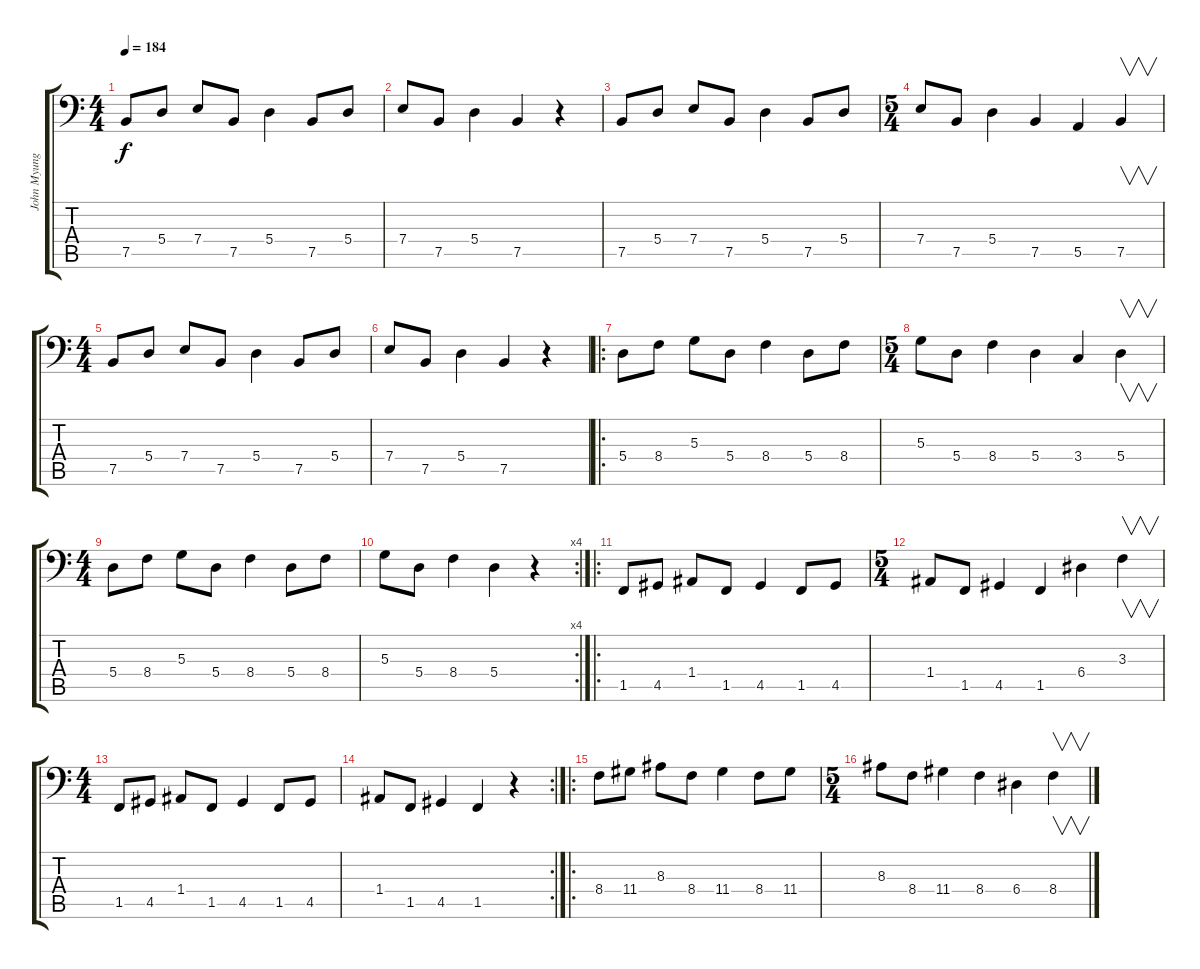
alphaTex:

\track ("John Myung - 6 Strings Bass" "John Myung") {instrument electricbassfinger}
\staff {score tabs}
\tuning (C3 G2 D2 A1 E1 B0) {hide}
\ts (4 4)
\tempo 184
\clef f4
\ks c
7.5.8{dy f} 5.4.8 7.4.8 7.5.8 5.4.4 7.5.8 5.4.8 |
7.4.8 7.5.8 5.4.4 7.5.4 r.4 |
7.5.8 5.4.8 7.4.8 7.5.8 5.4.4 7.5.8 5.4.8 |
\ts (5 4)
7.4.8 7.5.8 5.4.4 7.5.4 5.5.4 7.5.4{v} |
\ts (4 4)
7.5.8 5.4.8 7.4.8 7.5.8 5.4.4 7.5.8 5.4.8 |
7.4.8 7.5.8 5.4.4 7.5.4 r.4 |
\ro
5.4.8 8.4.8 5.3.8 5.4.8 8.4.4 5.4.8 8.4.8 |
\ts (5 4)
5.3.8 5.4.8 8.4.4 5.4.4 3.4.4 5.4.4{v} |
\ts (4 4)
5.4.8 8.4.8 5.3.8 5.4.8 8.4.4 5.4.8 8.4.8 |
\rc 4
5.3.8 5.4.8 8.4.4 5.4.4 r.4 |
\ro
1.5.8 4.5.8 1.4.8 1.5.8 4.5.4 1.5.8 4.5.8 |
\ts (5 4)
1.4.8 1.5.8 4.5.4 1.5.4 6.4.4 3.3.4{v} |
\ts (4 4)
1.5.8 4.5.8 1.4.8 1.5.8 4.5.4 1.5.8 4.5.8 |
\rc 2
1.4.8 1.5.8 4.5.4 1.5.4 r.4 |
\ro
8.4.8 11.4.8 8.3.8 8.4.8 11.4.4 8.4.8 11.4.8 |
\ts (5 4)
8.3.8 8.4.8 11.4.4 8.4.4 6.4.4 8.4.4{v}
